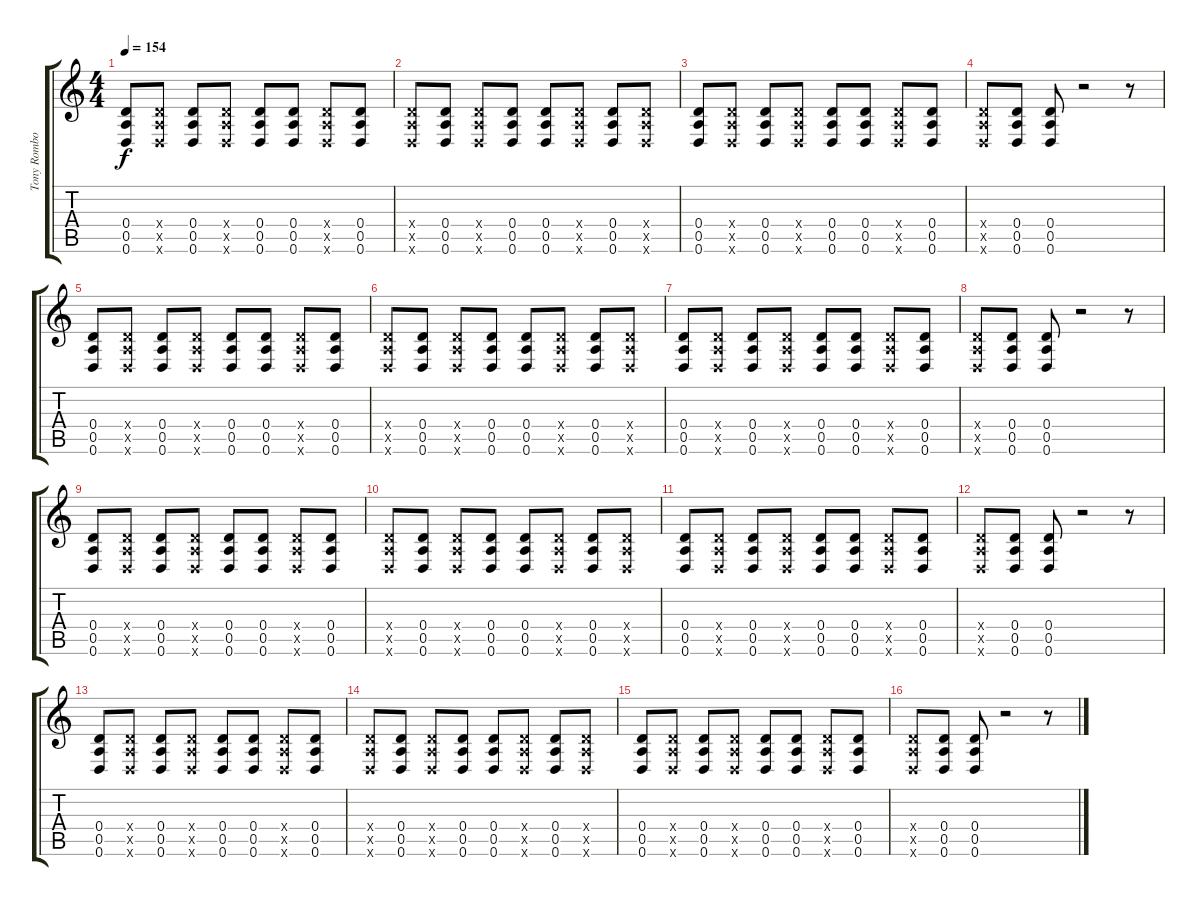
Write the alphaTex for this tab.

\track ("Tony Rombola" "Tony Rombo") {instrument distortionguitar}
\staff {score tabs}
\tuning (E4 B3 G3 D3 A2 D2) {hide}
\ts (4 4)
\tempo 154
\clef g2
\ks c
(0.4 0.5 0.6).8{dy f} (0.4{x} 0.5{x} 0.6{x}).8 (0.4 0.5 0.6).8 (0.4{x} 0.5{x} 0.6{x}).8 (0.4 0.5 0.6).8 (0.4 0.5 0.6).8 (0.4{x} 0.5{x} 0.6{x}).8 (0.4 0.5 0.6).8 |
(0.4{x} 0.5{x} 0.6{x}).8 (0.4 0.5 0.6).8 (0.4{x} 0.5{x} 0.6{x}).8 (0.4 0.5 0.6).8 (0.4 0.5 0.6).8 (0.4{x} 0.5{x} 0.6{x}).8 (0.4 0.5 0.6).8 (0.4{x} 0.5{x} 0.6{x}).8 |
(0.4 0.5 0.6).8 (0.4{x} 0.5{x} 0.6{x}).8 (0.4 0.5 0.6).8 (0.4{x} 0.5{x} 0.6{x}).8 (0.4 0.5 0.6).8 (0.4 0.5 0.6).8 (0.4{x} 0.5{x} 0.6{x}).8 (0.4 0.5 0.6).8 |
(0.4{x} 0.5{x} 0.6{x}).8 (0.4 0.5 0.6).8 (0.4 0.5 0.6).8 r.2 r.8 |
(0.4 0.5 0.6).8 (0.4{x} 0.5{x} 0.6{x}).8 (0.4 0.5 0.6).8 (0.4{x} 0.5{x} 0.6{x}).8 (0.4 0.5 0.6).8 (0.4 0.5 0.6).8 (0.4{x} 0.5{x} 0.6{x}).8 (0.4 0.5 0.6).8 |
(0.4{x} 0.5{x} 0.6{x}).8 (0.4 0.5 0.6).8 (0.4{x} 0.5{x} 0.6{x}).8 (0.4 0.5 0.6).8 (0.4 0.5 0.6).8 (0.4{x} 0.5{x} 0.6{x}).8 (0.4 0.5 0.6).8 (0.4{x} 0.5{x} 0.6{x}).8 |
(0.4 0.5 0.6).8 (0.4{x} 0.5{x} 0.6{x}).8 (0.4 0.5 0.6).8 (0.4{x} 0.5{x} 0.6{x}).8 (0.4 0.5 0.6).8 (0.4 0.5 0.6).8 (0.4{x} 0.5{x} 0.6{x}).8 (0.4 0.5 0.6).8 |
(0.4{x} 0.5{x} 0.6{x}).8 (0.4 0.5 0.6).8 (0.4 0.5 0.6).8 r.2 r.8 |
(0.4 0.5 0.6).8 (0.4{x} 0.5{x} 0.6{x}).8 (0.4 0.5 0.6).8 (0.4{x} 0.5{x} 0.6{x}).8 (0.4 0.5 0.6).8 (0.4 0.5 0.6).8 (0.4{x} 0.5{x} 0.6{x}).8 (0.4 0.5 0.6).8 |
(0.4{x} 0.5{x} 0.6{x}).8 (0.4 0.5 0.6).8 (0.4{x} 0.5{x} 0.6{x}).8 (0.4 0.5 0.6).8 (0.4 0.5 0.6).8 (0.4{x} 0.5{x} 0.6{x}).8 (0.4 0.5 0.6).8 (0.4{x} 0.5{x} 0.6{x}).8 |
(0.4 0.5 0.6).8 (0.4{x} 0.5{x} 0.6{x}).8 (0.4 0.5 0.6).8 (0.4{x} 0.5{x} 0.6{x}).8 (0.4 0.5 0.6).8 (0.4 0.5 0.6).8 (0.4{x} 0.5{x} 0.6{x}).8 (0.4 0.5 0.6).8 |
(0.4{x} 0.5{x} 0.6{x}).8 (0.4 0.5 0.6).8 (0.4 0.5 0.6).8 r.2 r.8 |
(0.4 0.5 0.6).8 (0.4{x} 0.5{x} 0.6{x}).8 (0.4 0.5 0.6).8 (0.4{x} 0.5{x} 0.6{x}).8 (0.4 0.5 0.6).8 (0.4 0.5 0.6).8 (0.4{x} 0.5{x} 0.6{x}).8 (0.4 0.5 0.6).8 |
(0.4{x} 0.5{x} 0.6{x}).8 (0.4 0.5 0.6).8 (0.4{x} 0.5{x} 0.6{x}).8 (0.4 0.5 0.6).8 (0.4 0.5 0.6).8 (0.4{x} 0.5{x} 0.6{x}).8 (0.4 0.5 0.6).8 (0.4{x} 0.5{x} 0.6{x}).8 |
(0.4 0.5 0.6).8 (0.4{x} 0.5{x} 0.6{x}).8 (0.4 0.5 0.6).8 (0.4{x} 0.5{x} 0.6{x}).8 (0.4 0.5 0.6).8 (0.4 0.5 0.6).8 (0.4{x} 0.5{x} 0.6{x}).8 (0.4 0.5 0.6).8 |
(0.4{x} 0.5{x} 0.6{x}).8 (0.4 0.5 0.6).8 (0.4 0.5 0.6).8 r.2 r.8
